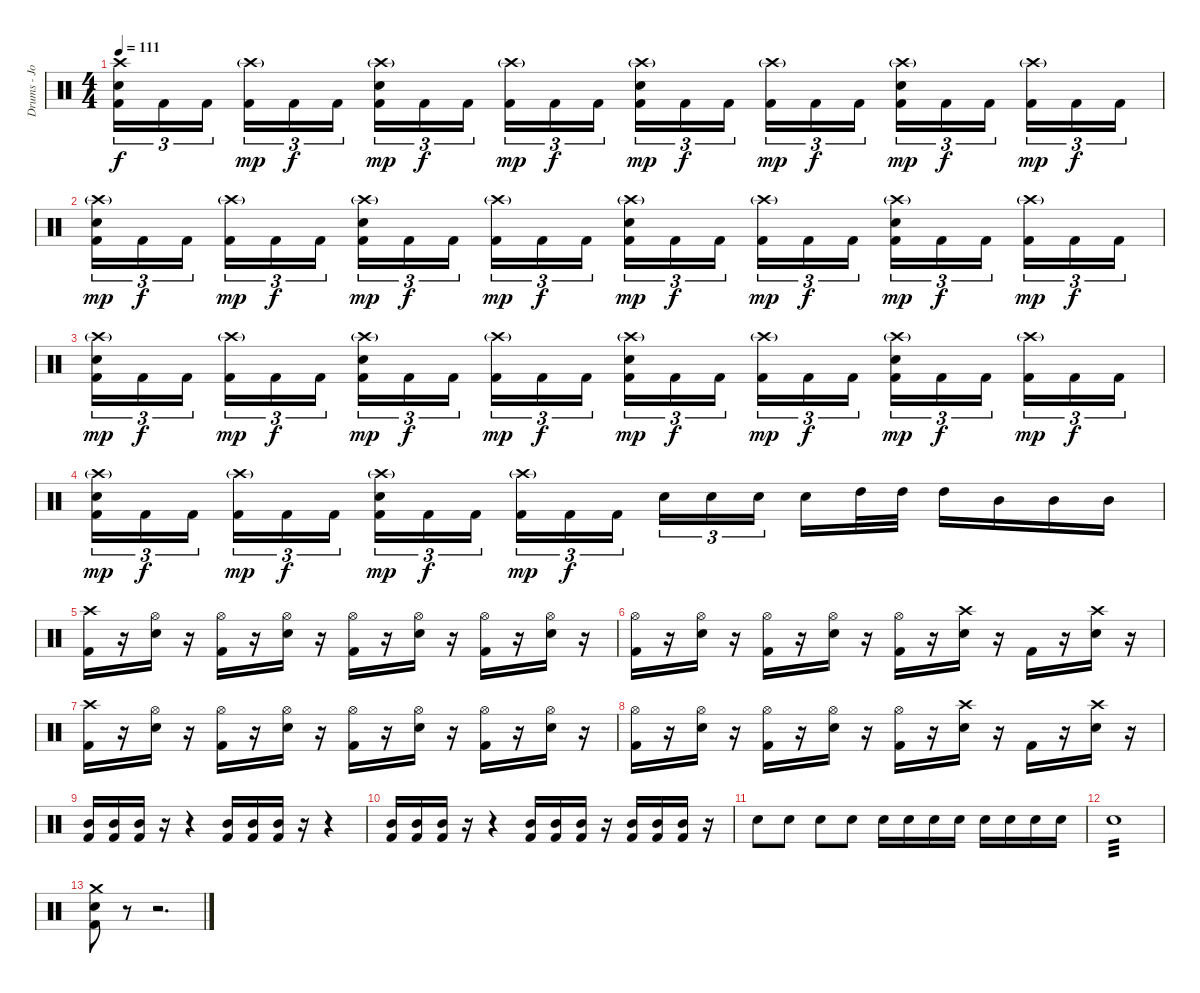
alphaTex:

\track ("Drums - John" "Drums - Jo") {instrument percussion}
\staff {score}
\articulation defaults
\ts (4 4)
\tempo 111
\clef neutral
\ks c
("Crash high (hit)" "Electric Snare (hit)" "Kick (hit) 2").16{tu (3 2) dy f} "Kick (hit) 2".16{tu (3 2)} "Kick (hit) 2".16{tu (3 2)} ("Crash high (hit)"{g} "Kick (hit) 2").16{tu (3 2) dy mp} "Kick (hit) 2".16{tu (3 2) dy f} "Kick (hit) 2".16{tu (3 2)} ("Crash high (hit)"{g} "Electric Snare (hit)" "Kick (hit) 2").16{tu (3 2) dy mp} "Kick (hit) 2".16{tu (3 2) dy f} "Kick (hit) 2".16{tu (3 2)} ("Crash high (hit)"{g} "Kick (hit) 2").16{tu (3 2) dy mp} "Kick (hit) 2".16{tu (3 2) dy f} "Kick (hit) 2".16{tu (3 2)} ("Crash high (hit)"{g} "Electric Snare (hit)" "Kick (hit) 2").16{tu (3 2) dy mp} "Kick (hit) 2".16{tu (3 2) dy f} "Kick (hit) 2".16{tu (3 2)} ("Crash high (hit)"{g} "Kick (hit) 2").16{tu (3 2) dy mp} "Kick (hit) 2".16{tu (3 2) dy f} "Kick (hit) 2".16{tu (3 2)} ("Crash high (hit)"{g} "Electric Snare (hit)" "Kick (hit) 2").16{tu (3 2) dy mp} "Kick (hit) 2".16{tu (3 2) dy f} "Kick (hit) 2".16{tu (3 2)} ("Crash high (hit)"{g} "Kick (hit) 2").16{tu (3 2) dy mp} "Kick (hit) 2".16{tu (3 2) dy f} "Kick (hit) 2".16{tu (3 2)} |
("Crash high (hit)"{g} "Electric Snare (hit)" "Kick (hit) 2").16{tu (3 2) dy mp} "Kick (hit) 2".16{tu (3 2) dy f} "Kick (hit) 2".16{tu (3 2)} ("Crash high (hit)"{g} "Kick (hit) 2").16{tu (3 2) dy mp} "Kick (hit) 2".16{tu (3 2) dy f} "Kick (hit) 2".16{tu (3 2)} ("Crash high (hit)"{g} "Electric Snare (hit)" "Kick (hit) 2").16{tu (3 2) dy mp} "Kick (hit) 2".16{tu (3 2) dy f} "Kick (hit) 2".16{tu (3 2)} ("Crash high (hit)"{g} "Kick (hit) 2").16{tu (3 2) dy mp} "Kick (hit) 2".16{tu (3 2) dy f} "Kick (hit) 2".16{tu (3 2)} ("Crash high (hit)"{g} "Electric Snare (hit)" "Kick (hit) 2").16{tu (3 2) dy mp} "Kick (hit) 2".16{tu (3 2) dy f} "Kick (hit) 2".16{tu (3 2)} ("Crash high (hit)"{g} "Kick (hit) 2").16{tu (3 2) dy mp} "Kick (hit) 2".16{tu (3 2) dy f} "Kick (hit) 2".16{tu (3 2)} ("Crash high (hit)"{g} "Electric Snare (hit)" "Kick (hit) 2").16{tu (3 2) dy mp} "Kick (hit) 2".16{tu (3 2) dy f} "Kick (hit) 2".16{tu (3 2)} ("Crash high (hit)"{g} "Kick (hit) 2").16{tu (3 2) dy mp} "Kick (hit) 2".16{tu (3 2) dy f} "Kick (hit) 2".16{tu (3 2)} |
("Crash high (hit)"{g} "Electric Snare (hit)" "Kick (hit) 2").16{tu (3 2) dy mp} "Kick (hit) 2".16{tu (3 2) dy f} "Kick (hit) 2".16{tu (3 2)} ("Crash high (hit)"{g} "Kick (hit) 2").16{tu (3 2) dy mp} "Kick (hit) 2".16{tu (3 2) dy f} "Kick (hit) 2".16{tu (3 2)} ("Crash high (hit)"{g} "Electric Snare (hit)" "Kick (hit) 2").16{tu (3 2) dy mp} "Kick (hit) 2".16{tu (3 2) dy f} "Kick (hit) 2".16{tu (3 2)} ("Crash high (hit)"{g} "Kick (hit) 2").16{tu (3 2) dy mp} "Kick (hit) 2".16{tu (3 2) dy f} "Kick (hit) 2".16{tu (3 2)} ("Crash high (hit)"{g} "Electric Snare (hit)" "Kick (hit) 2").16{tu (3 2) dy mp} "Kick (hit) 2".16{tu (3 2) dy f} "Kick (hit) 2".16{tu (3 2)} ("Crash high (hit)"{g} "Kick (hit) 2").16{tu (3 2) dy mp} "Kick (hit) 2".16{tu (3 2) dy f} "Kick (hit) 2".16{tu (3 2)} ("Crash high (hit)"{g} "Electric Snare (hit)" "Kick (hit) 2").16{tu (3 2) dy mp} "Kick (hit) 2".16{tu (3 2) dy f} "Kick (hit) 2".16{tu (3 2)} ("Crash high (hit)"{g} "Kick (hit) 2").16{tu (3 2) dy mp} "Kick (hit) 2".16{tu (3 2) dy f} "Kick (hit) 2".16{tu (3 2)} |
("Crash high (hit)"{g} "Electric Snare (hit)" "Kick (hit) 2").16{tu (3 2) dy mp} "Kick (hit) 2".16{tu (3 2) dy f} "Kick (hit) 2".16{tu (3 2)} ("Crash high (hit)"{g} "Kick (hit) 2").16{tu (3 2) dy mp} "Kick (hit) 2".16{tu (3 2) dy f} "Kick (hit) 2".16{tu (3 2)} ("Crash high (hit)"{g} "Electric Snare (hit)" "Kick (hit) 2").16{tu (3 2) dy mp} "Kick (hit) 2".16{tu (3 2) dy f} "Kick (hit) 2".16{tu (3 2)} ("Crash high (hit)"{g} "Kick (hit) 2").16{tu (3 2) dy mp} "Kick (hit) 2".16{tu (3 2) dy f} "Kick (hit) 2".16{tu (3 2)} "Electric Snare (hit)".16{tu (3 2)} "Electric Snare (hit)".16{tu (3 2)} "Electric Snare (hit)".16{tu (3 2)} "Electric Snare (hit)".16 "High Tom (hit)".32 "High Tom (hit)".32 "High Tom (hit)".16 "Mid Tom (hit)".16 "Mid Tom (hit)".16 "Mid Tom (hit)".16 |
("Crash high (hit)" "Kick (hit) 2").16 r.16 ("Hi-Hat (open)" "Electric Snare (hit)").16 r.16 ("Hi-Hat (open)" "Kick (hit) 2").16 r.16 ("Hi-Hat (open)" "Electric Snare (hit)").16 r.16 ("Hi-Hat (open)" "Kick (hit) 2").16 r.16 ("Hi-Hat (open)" "Electric Snare (hit)").16 r.16 ("Hi-Hat (open)" "Kick (hit) 2").16 r.16 ("Hi-Hat (open)" "Electric Snare (hit)").16 r.16 |
("Hi-Hat (open)" "Kick (hit) 2").16 r.16 ("Hi-Hat (open)" "Electric Snare (hit)").16 r.16 ("Hi-Hat (open)" "Kick (hit) 2").16 r.16 ("Hi-Hat (open)" "Electric Snare (hit)").16 r.16 ("Hi-Hat (open)" "Kick (hit) 2").16 r.16 ("Crash high (hit)" "Electric Snare (hit)").16 r.16 "Kick (hit) 2".16 r.16 ("Crash high (hit)" "Electric Snare (hit)").16 r.16 |
("Crash high (hit)" "Kick (hit) 2").16 r.16 ("Hi-Hat (open)" "Electric Snare (hit)").16 r.16 ("Hi-Hat (open)" "Kick (hit) 2").16 r.16 ("Hi-Hat (open)" "Electric Snare (hit)").16 r.16 ("Hi-Hat (open)" "Kick (hit) 2").16 r.16 ("Hi-Hat (open)" "Electric Snare (hit)").16 r.16 ("Hi-Hat (open)" "Kick (hit) 2").16 r.16 ("Hi-Hat (open)" "Electric Snare (hit)").16 r.16 |
("Hi-Hat (open)" "Kick (hit) 2").16 r.16 ("Hi-Hat (open)" "Electric Snare (hit)").16 r.16 ("Hi-Hat (open)" "Kick (hit) 2").16 r.16 ("Hi-Hat (open)" "Electric Snare (hit)").16 r.16 ("Hi-Hat (open)" "Kick (hit) 2").16 r.16 ("Crash high (hit)" "Electric Snare (hit)").16 r.16 "Kick (hit) 2".16 r.16 ("Crash high (hit)" "Electric Snare (hit)").16 r.16 |
("Mid Tom (hit)" "Kick (hit) 2").16 ("Mid Tom (hit)" "Kick (hit) 2").16 ("Mid Tom (hit)" "Kick (hit) 2").16 r.16 r.4 ("Mid Tom (hit)" "Kick (hit) 2").16 ("Mid Tom (hit)" "Kick (hit) 2").16 ("Mid Tom (hit)" "Kick (hit) 2").16 r.16 r.4 |
("Mid Tom (hit)" "Kick (hit) 2").16 ("Mid Tom (hit)" "Kick (hit) 2").16 ("Mid Tom (hit)" "Kick (hit) 2").16 r.16 r.4 ("Mid Tom (hit)" "Kick (hit) 2").16 ("Mid Tom (hit)" "Kick (hit) 2").16 ("Mid Tom (hit)" "Kick (hit) 2").16 r.16 ("Mid Tom (hit)" "Kick (hit) 2").16 ("Mid Tom (hit)" "Kick (hit) 2").16 ("Mid Tom (hit)" "Kick (hit) 2").16 r.16 |
"Electric Snare (hit)".8 "Electric Snare (hit)".8 "Electric Snare (hit)".8 "Electric Snare (hit)".8 "Electric Snare (hit)".16 "Electric Snare (hit)".16 "Electric Snare (hit)".16 "Electric Snare (hit)".16 "Electric Snare (hit)".16 "Electric Snare (hit)".16 "Electric Snare (hit)".16 "Electric Snare (hit)".16 |
"Electric Snare (hit)".1{tp 3} |
("Crash medium (hit)" "Electric Snare (hit)" "Kick (hit) 2").8 r.8 r.2{d}
